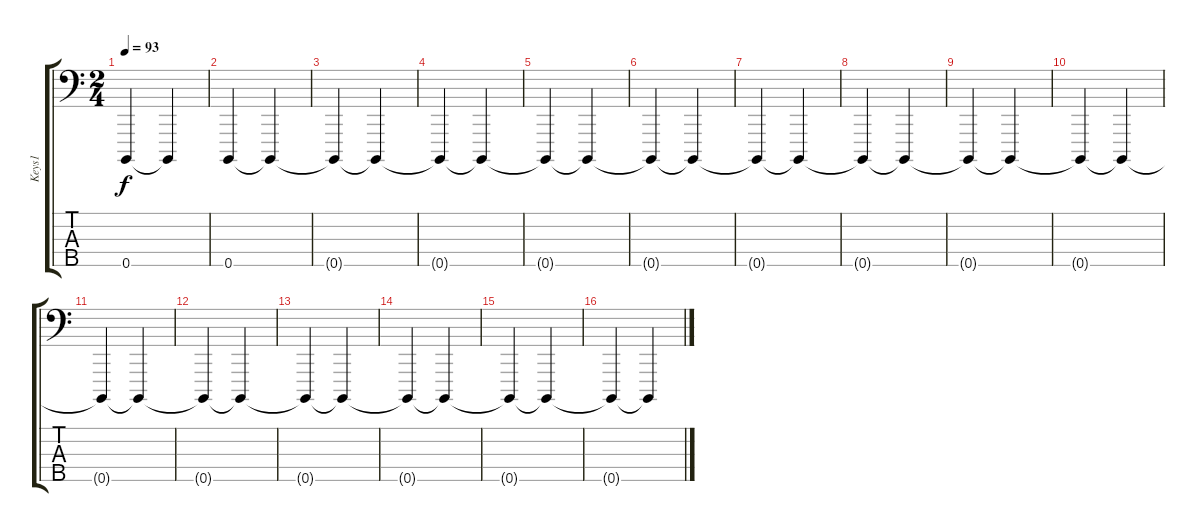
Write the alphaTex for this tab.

\track ("Keys1" "Keys1") {instrument stringensemble1}
\staff {score tabs}
\tuning (G2 D2 A1 E1 B0) {hide}
\ts (2 4)
\tempo 93
\clef f4
\ks c
0.5{t}.4{dy f} 0.5{t}.4 |
0.5.4 0.5{t}.4 |
0.5{t}.4 0.5{t}.4 |
0.5{t}.4 0.5{t}.4 |
0.5{t}.4 0.5{t}.4 |
0.5{t}.4 0.5{t}.4 |
0.5{t}.4 0.5{t}.4 |
0.5{t}.4 0.5{t}.4 |
0.5{t}.4 0.5{t}.4 |
0.5{t}.4 0.5{t}.4 |
0.5{t}.4 0.5{t}.4 |
0.5{t}.4 0.5{t}.4 |
0.5{t}.4 0.5{t}.4 |
0.5{t}.4 0.5{t}.4 |
0.5{t}.4 0.5{t}.4 |
0.5{t}.4 0.5{t}.4
